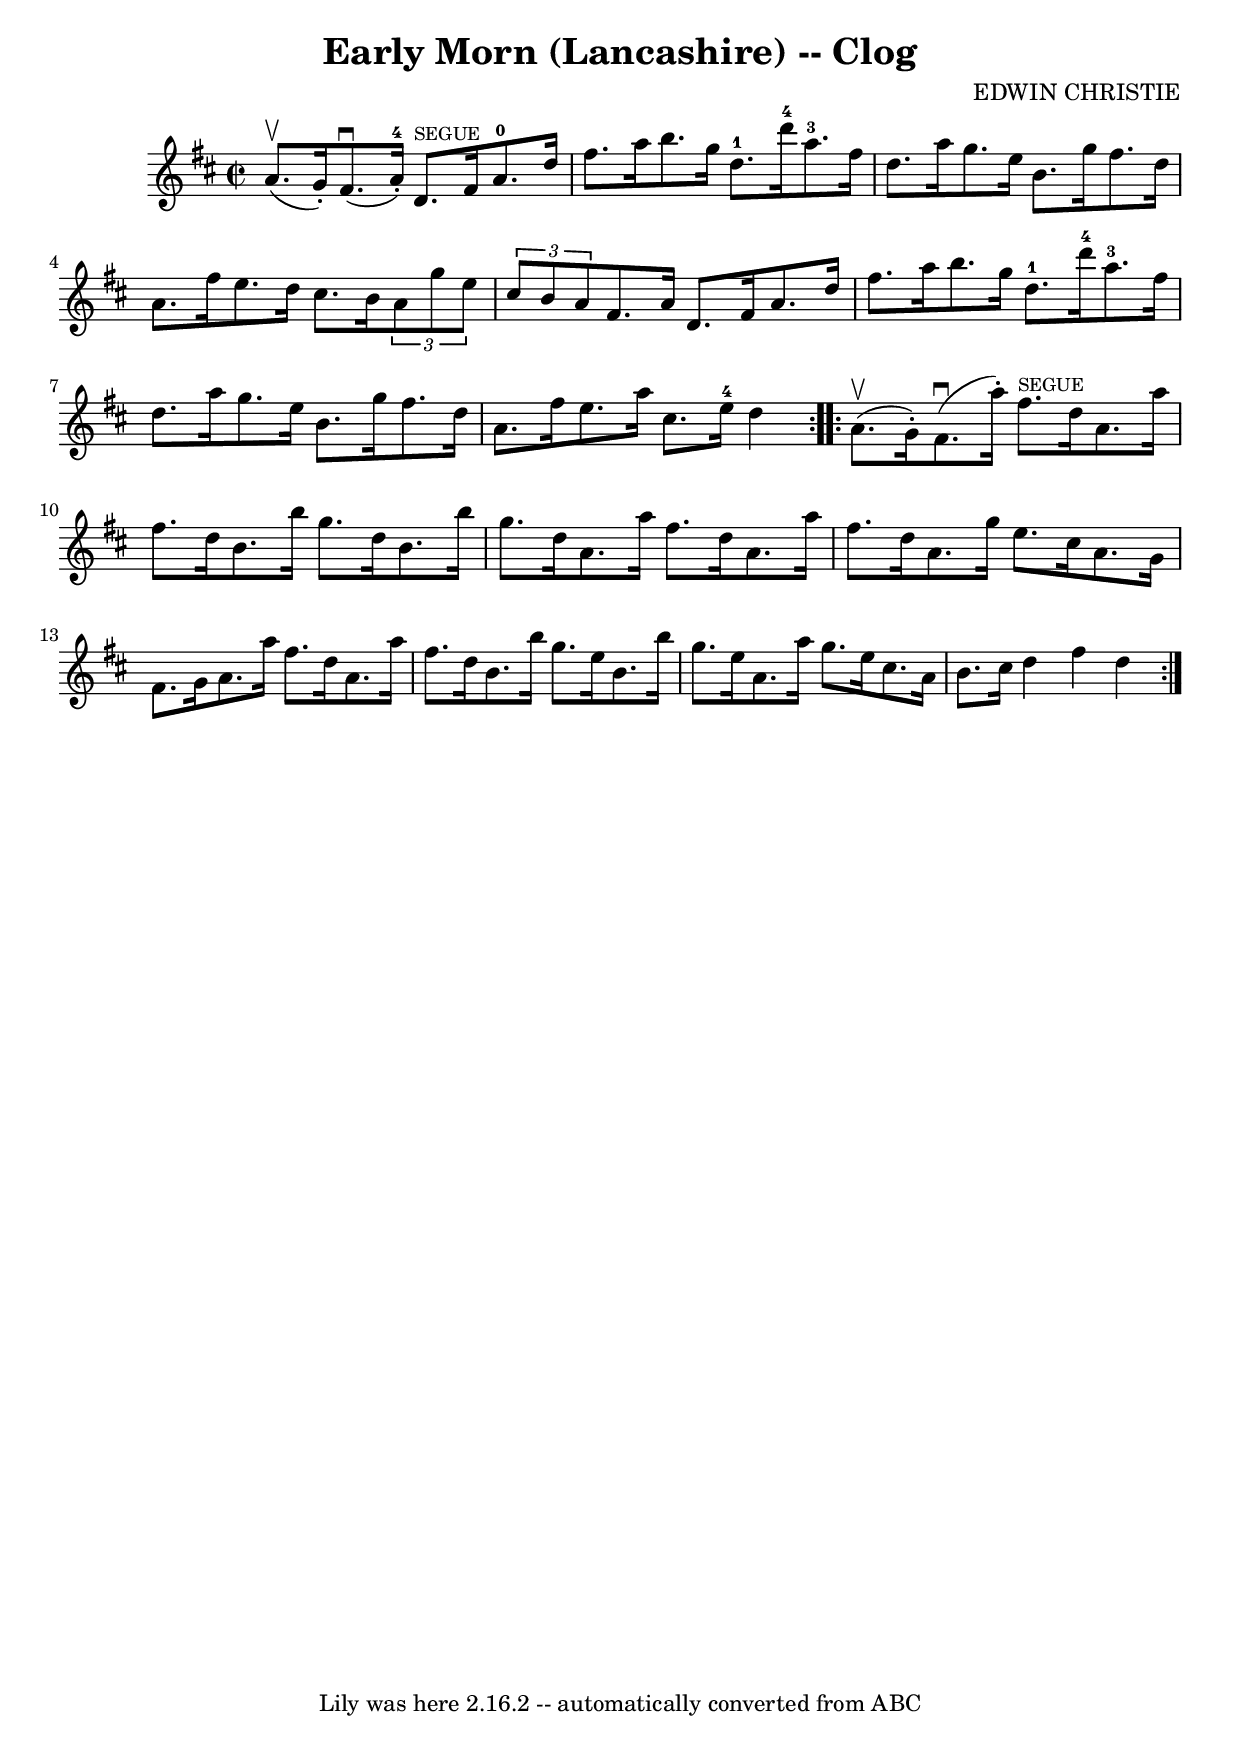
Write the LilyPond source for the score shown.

\version "2.16.2"
\include "Mammoth.ily"
\header {
	%% book = "Ryan's Mammoth Collection"
	composer = "EDWIN CHRISTIE"
	crossRefNumber = "1"
	footnotes = "\\\\159 945"
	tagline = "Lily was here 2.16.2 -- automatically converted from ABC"
	title = "Early Morn (Lancashire) -- Clog"
}
voicedefault =  {


\repeat volta 2 {
\override Staff.TimeSignature #'style = #'C
 \time 2/2 
\key d \major a'8.^\upbow(g'16 -.) |
 fis'8. 
^\downbow(a'16-4-.) d'8.^\segue fis'16 a'8.-0 d''16    
fis''8. a''16    |
 b''8. g''16 d''8.-1 d'''16-4     
a''8.-3 fis''16 d''8. a''16    |
 g''8. e''16 b'8.   
 g''16 fis''8. d''16 a'8. fis''16    |
 e''8. d''16    
cis''8. b'16    \times 2/3 { a'8 g''8 e''8  }   \times 2/3 {   
cis''8 b'8 a'8  }   |
 fis'8. a'16 d'8. fis'16 a'8. 
 d''16 fis''8. a''16    |
 b''8. g''16 d''8.-1   
d'''16-4 a''8.-3 fis''16 d''8. a''16    |
 g''8.    
e''16 b'8. g''16 fis''8. d''16 a'8. fis''16    |
     
e''8. a''16 cis''8. e''16-4 d''4  }     \repeat volta 2 { a'8. 
^\upbow(g'16 -.) |
 fis'8.^\downbow(a''16 -.) fis''8. 
^\segue d''16 a'8. a''16 fis''8. d''16    |
 b'8.    
b''16 g''8. d''16 b'8. b''16 g''8. d''16    |
 a'8.   
 a''16 fis''8. d''16 a'8. a''16 fis''8. d''16    |
     
a'8. g''16 e''8. cis''16 a'8. g'16 fis'8. g'16    |
 
 a'8. a''16 fis''8. d''16 a'8. a''16 fis''8. d''16    
|
 b'8. b''16 g''8. e''16 b'8. b''16 g''8. e''16   
 |
 a'8. a''16 g''8. e''16 cis''8. a'16 b'8.    
cis''16    |
 d''4 fis''4 d''4    }   
}

\score{
    <<

	\context Staff="default"
	{
	    \voicedefault 
	}

    >>
	\layout {
	}
	\midi {}
}
